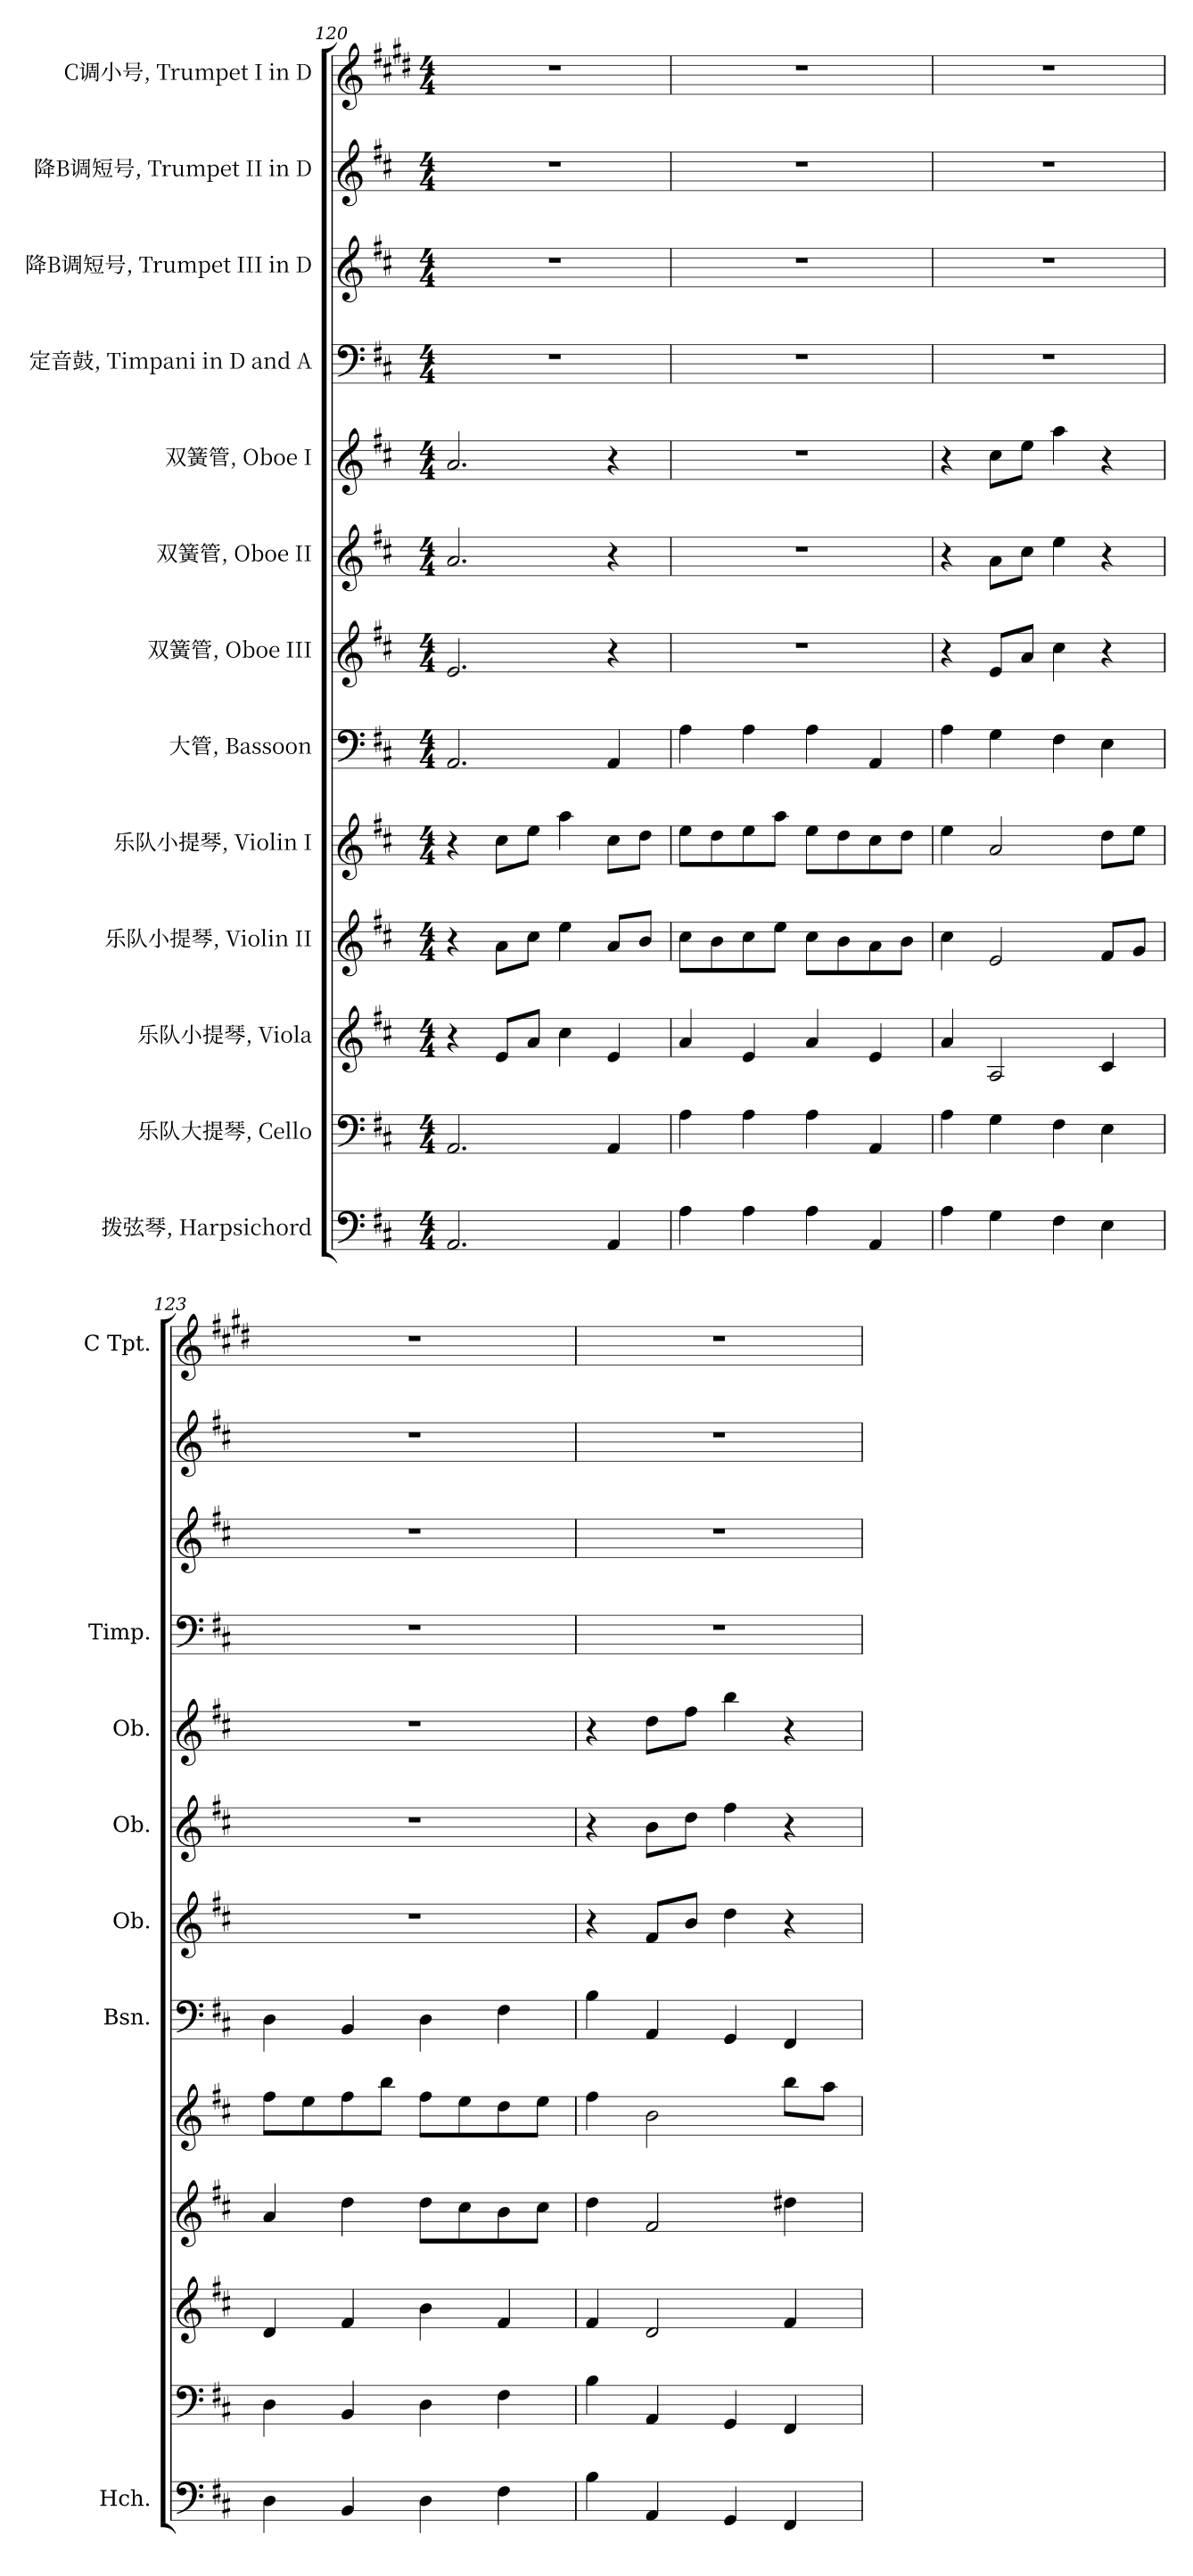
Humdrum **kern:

**kern	**kern	**kern	**kern	**kern	**kern	**kern	**kern	**kern	**kern	**kern	**kern	**kern
*part13	*part12	*part11	*part10	*part9	*part8	*part7	*part6	*part5	*part4	*part3	*part2	*part1
*staff13	*staff12	*staff11	*staff10	*staff9	*staff8	*staff7	*staff6	*staff5	*staff4	*staff3	*staff2	*staff1
*I"拨弦琴, Harpsichord	*I"乐队大提琴, Cello	*I"乐队小提琴, Viola	*I"乐队小提琴, Violin II	*I"乐队小提琴, Violin I	*I"大管, Bassoon	*I"双簧管, Oboe III	*I"双簧管, Oboe II	*I"双簧管, Oboe I	*I"定音鼓, Timpani in D and A	*I"降B调短号, Trumpet III in D	*I"降B调短号, Trumpet II in D	*I"C调小号, Trumpet I in D
*I'Hch.	*	*	*	*	*I'Bsn.	*I'Ob.	*I'Ob.	*I'Ob.	*I'Timp.	*	*	*I'C Tpt.
*clefF4	*clefF4	*clefG2	*clefG2	*clefG2	*clefF4	*clefG2	*clefG2	*clefG2	*clefF4	*clefG2	*clefG2	*clefG2
*	*	*	*	*	*	*	*	*	*	*ITrd1c2	*ITrd1c2	*ITrd1c2
*k[f#c#]	*k[f#c#]	*k[f#c#]	*k[f#c#]	*k[f#c#]	*k[f#c#]	*k[f#c#]	*k[f#c#]	*k[f#c#]	*k[f#c#]	*k[]	*k[]	*k[f#c#]
*M4/4	*M4/4	*M4/4	*M4/4	*M4/4	*M4/4	*M4/4	*M4/4	*M4/4	*M4/4	*M4/4	*M4/4	*M4/4
=120	=120	=120	=120	=120	=120	=120	=120	=120	=120	=120	=120	=120
2.AA/	2.AA/	4r	4r	4r	2.AA/	2.e/	2.a/	2.a/	1r	1r	1r	1r
.	.	8e/L	8a\L	8cc#\L	.	.	.	.	.	.	.	.
.	.	8a/J	8cc#\J	8ee\J	.	.	.	.	.	.	.	.
.	.	4cc#\	4ee\	4aa\	.	.	.	.	.	.	.	.
4AA/	4AA/	4e/	8a/L	8cc#\L	4AA/	4r	4r	4r	.	.	.	.
.	.	.	8b/J	8dd\J	.	.	.	.	.	.	.	.
=121	=121	=121	=121	=121	=121	=121	=121	=121	=121	=121	=121	=121
4A\	4A\	4a/	8cc#\L	8ee\L	4A\	1r	1r	1r	1r	1r	1r	1r
.	.	.	8b\	8dd\	.	.	.	.	.	.	.	.
4A\	4A\	4e/	8cc#\	8ee\	4A\	.	.	.	.	.	.	.
.	.	.	8ee\J	8aa\J	.	.	.	.	.	.	.	.
4A\	4A\	4a/	8cc#\L	8ee\L	4A\	.	.	.	.	.	.	.
.	.	.	8b\	8dd\	.	.	.	.	.	.	.	.
4AA/	4AA/	4e/	8a\	8cc#\	4AA/	.	.	.	.	.	.	.
.	.	.	8b\J	8dd\J	.	.	.	.	.	.	.	.
!!LO:PB:g=z
=122	=122	=122	=122	=122	=122	=122	=122	=122	=122	=122	=122	=122
4A\	4A\	4a/	4cc#\	4ee\	4A\	4r	4r	4r	1r	1r	1r	1r
4G\	4G\	2A/	2e/	2a/	4G\	8e/L	8a\L	8cc#\L	.	.	.	.
.	.	.	.	.	.	8a/J	8cc#\J	8ee\J	.	.	.	.
4F#\	4F#\	.	.	.	4F#\	4cc#\	4ee\	4aa\	.	.	.	.
4E\	4E\	4c#/	8f#/L	8dd\L	4E\	4r	4r	4r	.	.	.	.
.	.	.	8g/J	8ee\J	.	.	.	.	.	.	.	.
=123	=123	=123	=123	=123	=123	=123	=123	=123	=123	=123	=123	=123
4D\	4D\	4d/	4a/	8ff#\L	4D\	1r	1r	1r	1r	1r	1r	1r
.	.	.	.	8ee\	.	.	.	.	.	.	.	.
4BB/	4BB/	4f#/	4dd\	8ff#\	4BB/	.	.	.	.	.	.	.
.	.	.	.	8bb\J	.	.	.	.	.	.	.	.
4D\	4D\	4b\	8dd\L	8ff#\L	4D\	.	.	.	.	.	.	.
.	.	.	8cc#\	8ee\	.	.	.	.	.	.	.	.
4F#\	4F#\	4f#/	8b\	8dd\	4F#\	.	.	.	.	.	.	.
.	.	.	8cc#\J	8ee\J	.	.	.	.	.	.	.	.
=124	=124	=124	=124	=124	=124	=124	=124	=124	=124	=124	=124	=124
4B\	4B\	4f#/	4dd\	4ff#\	4B\	4r	4r	4r	1r	1r	1r	1r
4AA/	4AA/	2d/	2f#/	2b\	4AA/	8f#/L	8b\L	8dd\L	.	.	.	.
.	.	.	.	.	.	8b/J	8dd\J	8ff#\J	.	.	.	.
4GG/	4GG/	.	.	.	4GG/	4dd\	4ff#\	4bb\	.	.	.	.
4FF#/	4FF#/	4f#/	4dd#X\	8bb\L	4FF#/	4r	4r	4r	.	.	.	.
.	.	.	.	8aa\J	.	.	.	.	.	.	.	.
=	=	=	=	=	=	=	=	=	=	=	=	=
*-	*-	*-	*-	*-	*-	*-	*-	*-	*-	*-	*-	*-
